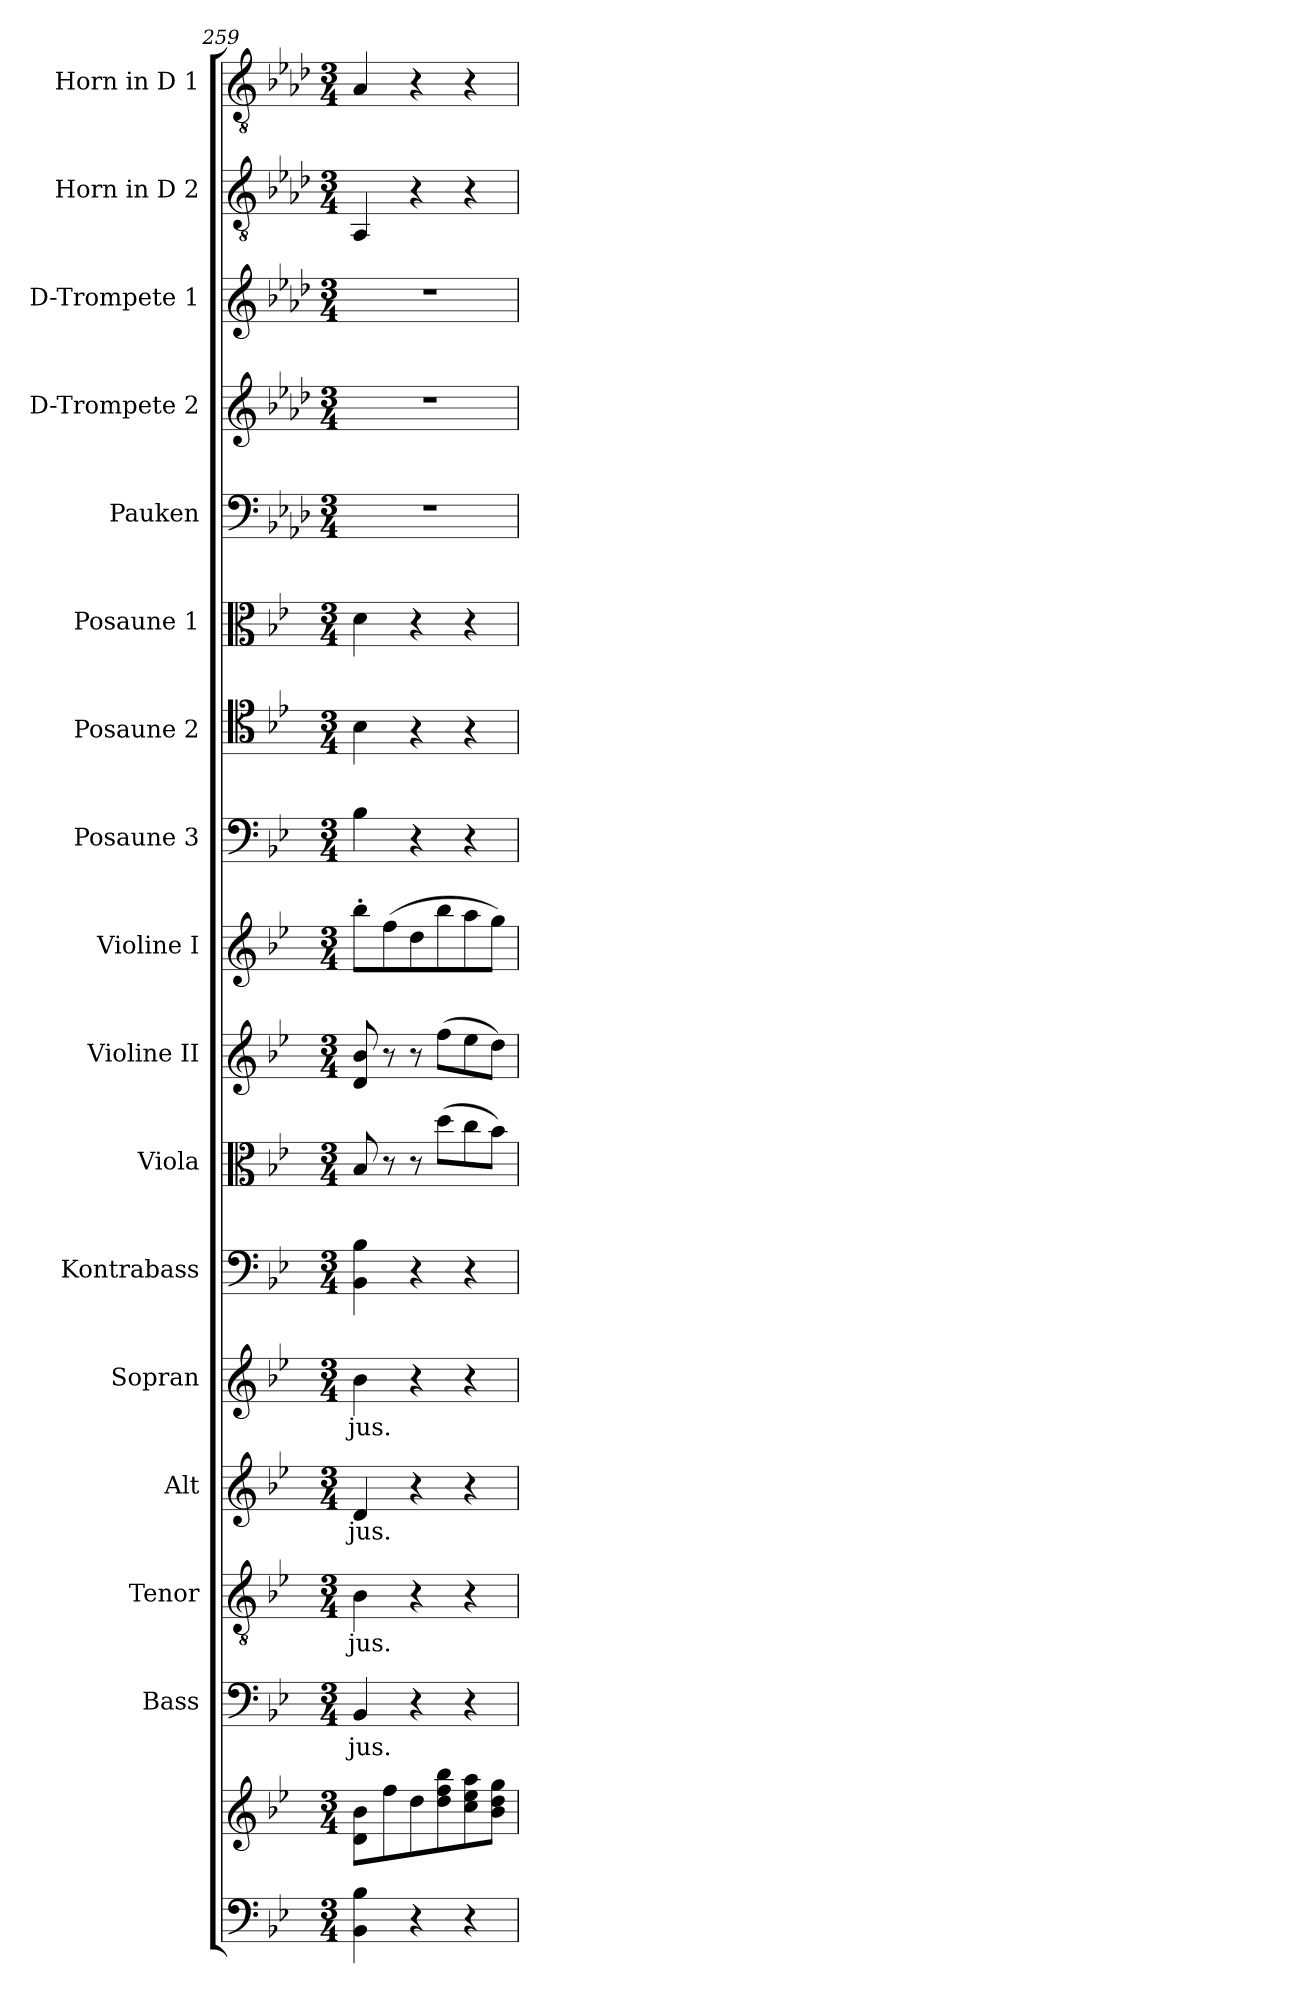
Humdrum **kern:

**kern	**kern	**kern	**text	**kern	**text	**kern	**text	**kern	**text	**kern	**kern	**kern	**kern	**kern	**kern	**kern	**kern	**kern	**kern	**kern	**kern
*part17	*part17	*part16	*part16	*part15	*part15	*part14	*part14	*part13	*part13	*part12	*part11	*part10	*part9	*part8	*part7	*part6	*part5	*part4	*part3	*part2	*part1
*staff18	*staff17	*staff16	*staff16	*staff15	*staff15	*staff14	*staff14	*staff13	*staff13	*staff12	*staff11	*staff10	*staff9	*staff8	*staff7	*staff6	*staff5	*staff4	*staff3	*staff2	*staff1
*	*	*I"Bass	*	*I"Tenor	*	*I"Alt	*	*I"Sopran	*	*I"Kontrabass	*I"Viola	*I"Violine II	*I"Violine I	*I"Posaune 3	*I"Posaune 2	*I"Posaune 1	*I"Pauken	*I"D-Trompete 2	*I"D-Trompete 1	*I"Horn in D 2	*I"Horn in D 1
*	*	*I'B.	*	*I'T.	*	*I'A.	*	*I'S.	*	*I'Kb.	*I'Vla.	*I'Vl. II	*I'Vl. I	*I'Pos. 3	*I'Pos. 2	*I'Pos. 1	*I'Pk.	*I'D Trp. 2	*I'D Trp. 1	*I'Hrn. 2	*I'Hrn. 1
*clefF4	*clefG2	*clefF4	*	*clefGv2	*	*clefG2	*	*clefG2	*	*clefF4	*clefC3	*clefG2	*clefG2	*clefF4	*clefC4	*clefC3	*clefF4	*clefG2	*clefG2	*clefGv2	*clefGv2
*	*	*	*	*	*	*	*	*	*	*ITrd7c12	*	*	*	*	*	*	*ITrd-1c-2	*ITrd-1c-2	*ITrd-1c-2	*ITrd-1c-2	*ITrd-1c-2
*k[b-e-]	*k[b-e-]	*k[b-e-]	*	*k[b-e-]	*	*k[b-e-]	*	*k[b-e-]	*	*k[b-e-]	*k[b-e-]	*k[b-e-]	*k[b-e-]	*k[b-e-]	*k[b-e-]	*k[b-e-]	*k[b-e-]	*k[b-e-]	*k[b-e-]	*k[b-e-]	*k[b-e-]
*B-:	*B-:	*B-:	*	*B-:	*	*B-:	*	*B-:	*	*B-:	*B-:	*B-:	*B-:	*B-:	*B-:	*B-:	*B-:	*B-:	*B-:	*B-:	*B-:
*M3/4	*M3/4	*M3/4	*	*M3/4	*	*M3/4	*	*M3/4	*	*M3/4	*M3/4	*M3/4	*M3/4	*M3/4	*M3/4	*M3/4	*M3/4	*M3/4	*M3/4	*M3/4	*M3/4
=259	=259	=259	=259	=259	=259	=259	=259	=259	=259	=259	=259	=259	=259	=259	=259	=259	=259	=259	=259	=259	=259
!	!	!	!LO:LY:b	!	!LO:LY:b	!	!LO:LY:b	!	!LO:LY:b	!	!	!	!	!	!	!	!	!	!	!	!
4BB-\ 4B-\	8d\ 8b-\L	4BB-/	-jus.	4B-\	-jus.	4d/	-jus.	4b-\	-jus.	4BBB-\ 4BB-\	8B-/	8d/ 8b-/	8bb-'>\L	4B-\	4B-\	4d\	2.r	2.r	2.r	4BB-/	4B-/
.	8ff\	.	.	.	.	.	.	.	.	.	8r	8r	(>8ff\	.	.	.	.	.	.	.	.
4r	8dd\	4r	.	4r	.	4r	.	4r	.	4r	8r	8r	8dd\	4r	4r	4r	.	.	.	4r	4r
.	8dd\ 8ff\ 8bb-\	.	.	.	.	.	.	.	.	.	(>8dd\L	(>8ff\L	8bb-\	.	.	.	.	.	.	.	.
4r	8cc\ 8ee-\ 8aa\	4r	.	4r	.	4r	.	4r	.	4r	8cc\	8ee-\	8aa\	4r	4r	4r	.	.	.	4r	4r
.	8b-\ 8dd\ 8gg\J	.	.	.	.	.	.	.	.	.	8b-\J)	8dd\J)	8gg\J)	.	.	.	.	.	.	.	.
=	=	=	=	=	=	=	=	=	=	=	=	=	=	=	=	=	=	=	=	=	=
*-	*-	*-	*-	*-	*-	*-	*-	*-	*-	*-	*-	*-	*-	*-	*-	*-	*-	*-	*-	*-	*-
